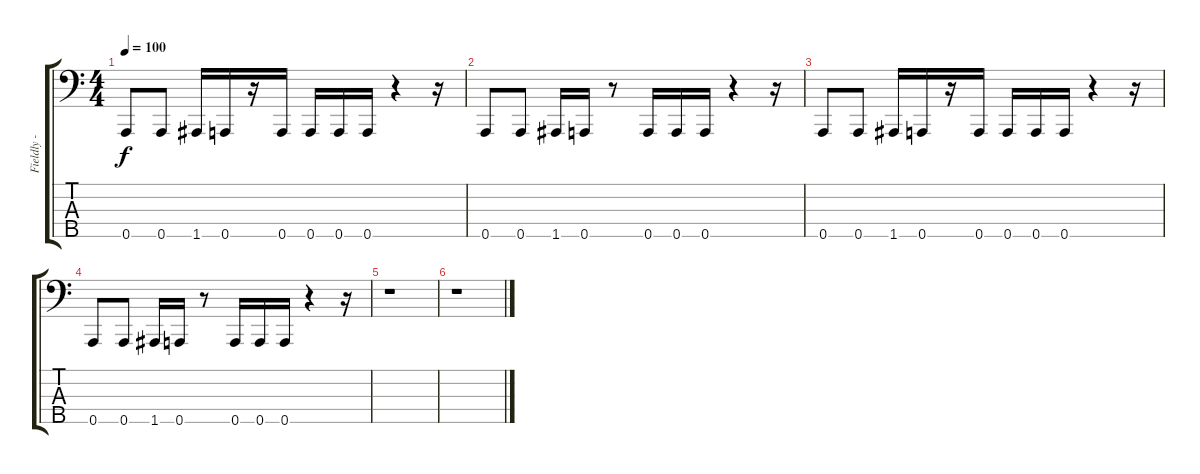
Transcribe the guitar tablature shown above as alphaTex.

\track ("Fieldly - Bass" "Fieldly - ") {instrument electricbassfinger}
\staff {score tabs}
\tuning (F2 C2 G1 D1 A0) {hide}
\ts (4 4)
\tempo 100
\clef f4
\ks c
0.5.8{dy f} 0.5.8 1.5.16 0.5.16 r.16 0.5.16 0.5.16 0.5.16 0.5.16 r.4 r.16 |
0.5.8 0.5.8 1.5.16 0.5.16 r.8 0.5.16 0.5.16 0.5.16 r.4 r.16 |
0.5.8 0.5.8 1.5.16 0.5.16 r.16 0.5.16 0.5.16 0.5.16 0.5.16 r.4 r.16 |
0.5.8 0.5.8 1.5.16 0.5.16 r.8 0.5.16 0.5.16 0.5.16 r.4 r.16 |
r.1 |
r.1
